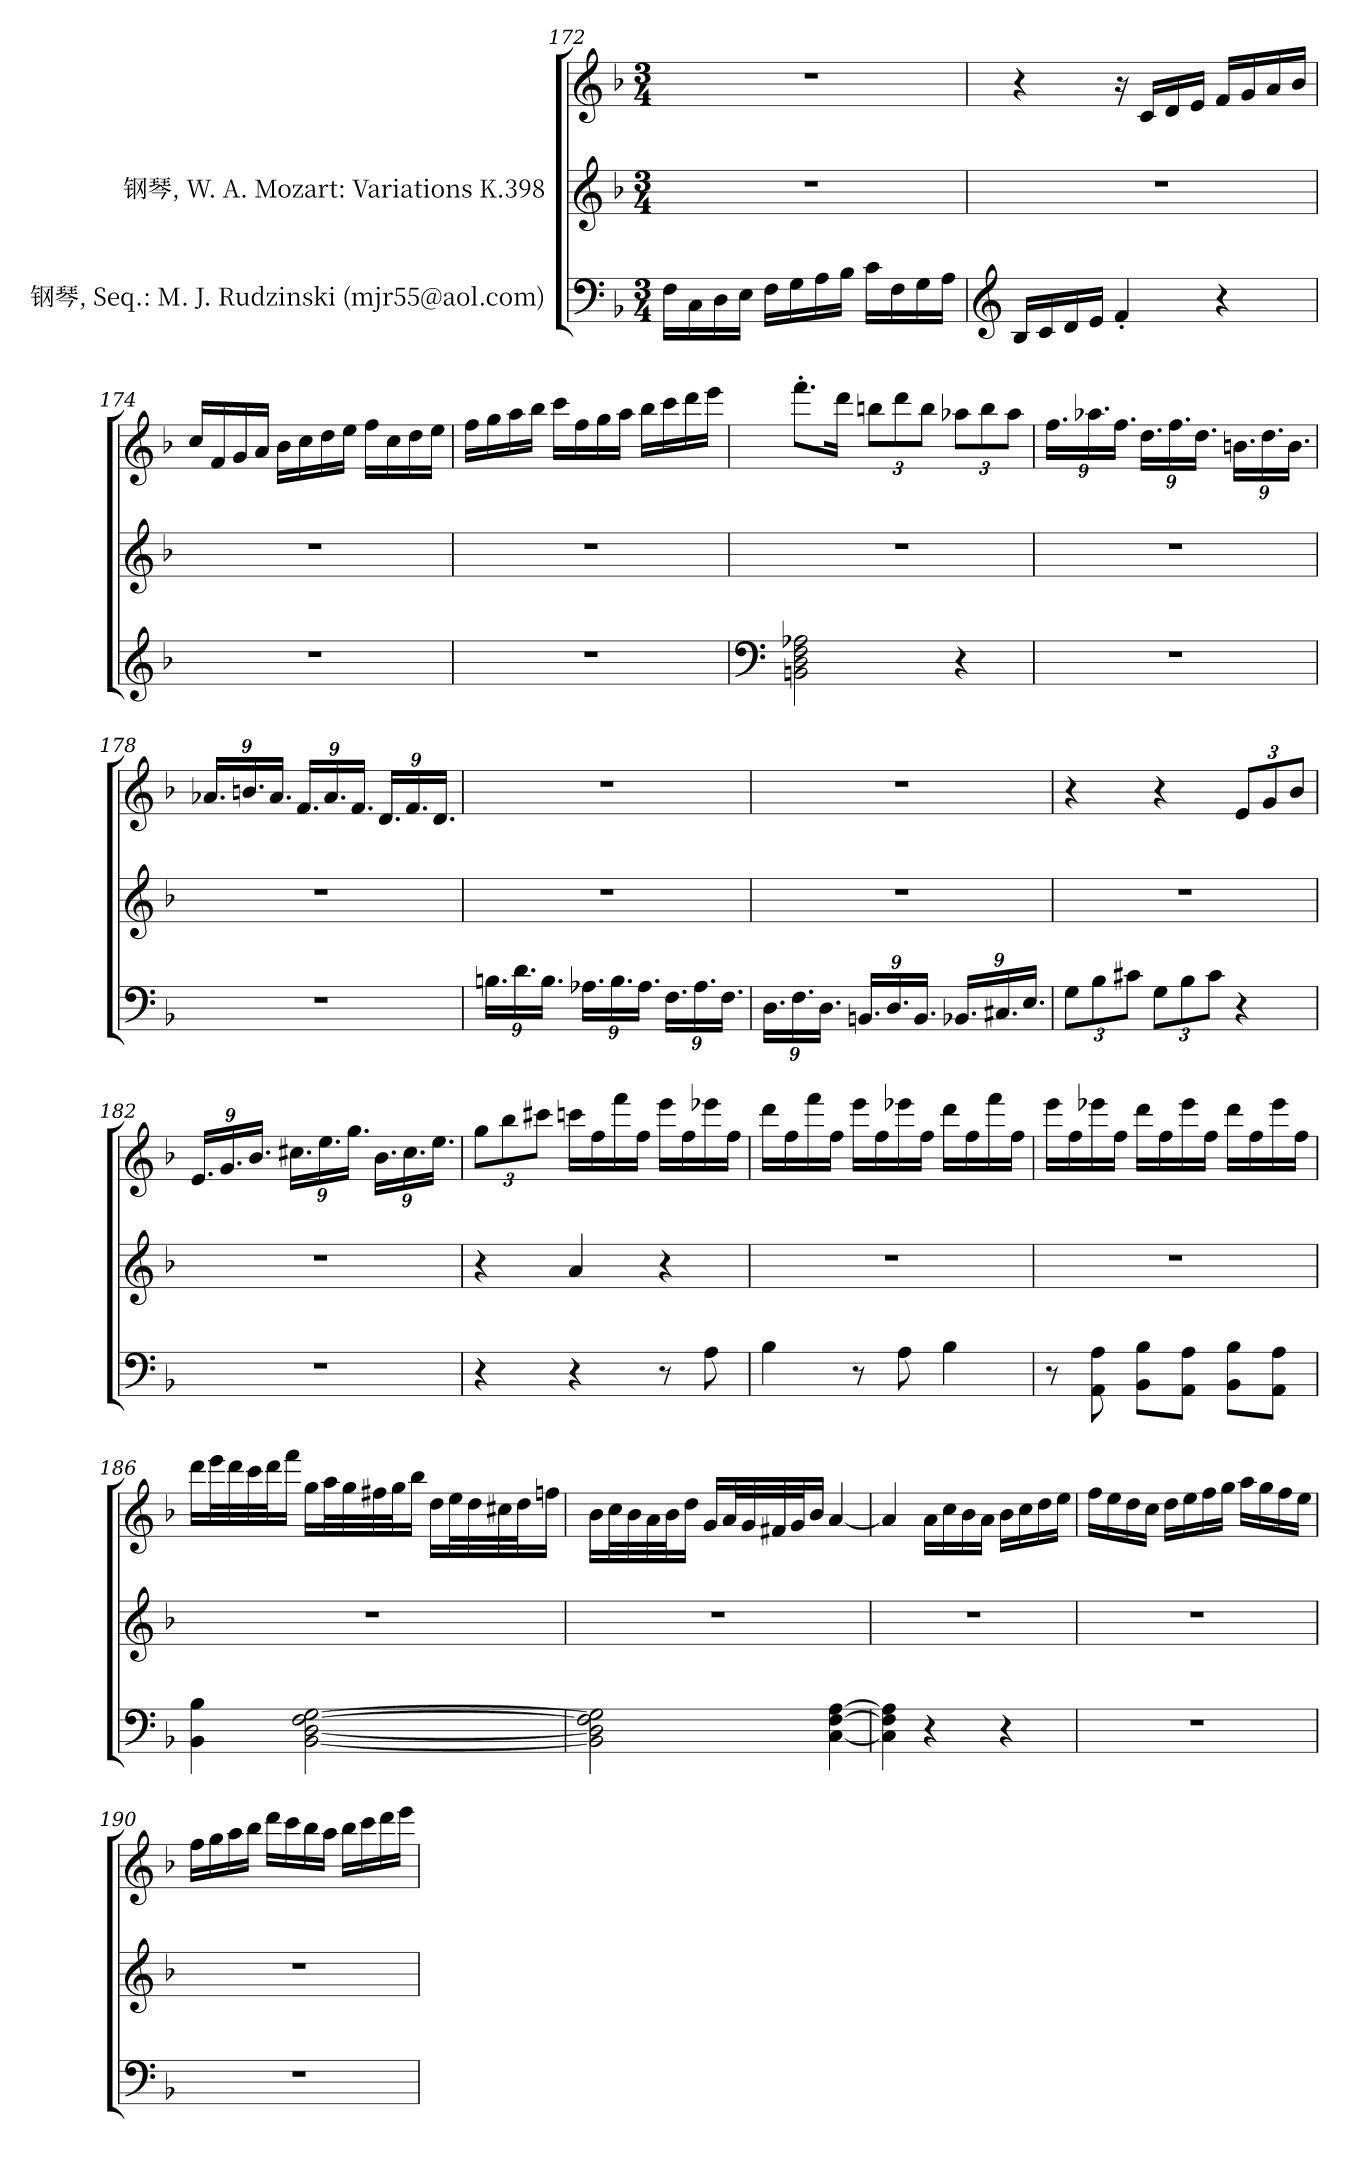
**kern	**kern	**kern
*part2	*part1	*part1
*staff3	*staff2	*staff1
*I"钢琴, Seq.: M. J. Rudzinski (mjr55@aol.com)	*I"钢琴, W. A. Mozart: Variations K.398	*
*clefF4	*clefG2	*clefG2
*k[b-]	*k[b-]	*k[b-]
*M3/4	*M3/4	*M3/4
=172	=172	=172
16F\LL	2.r	2.r
16C\	.	.
16D\	.	.
16E\JJ	.	.
16F\LL	.	.
16G\	.	.
16A\	.	.
16B-\JJ	.	.
16c\LL	.	.
16F\	.	.
16G\	.	.
16A\JJ	.	.
!!LO:LB:g=z
=173	=173	=173
*clefG2	*	*
16B-/LL	2.r	4r
16c/	.	.
16d/	.	.
16e/JJ	.	.
4f'/	.	16r
.	.	16c/LL
.	.	16d/
.	.	16e/JJ
4r	.	16f/LL
.	.	16g/
.	.	16a/
.	.	16b-/JJ
=174	=174	=174
2.r	2.r	16cc/LL
.	.	16f/
.	.	16g/
.	.	16a/JJ
.	.	16b-\LL
.	.	16cc\
.	.	16dd\
.	.	16ee\JJ
.	.	16ff\LL
.	.	16cc\
.	.	16dd\
.	.	16ee\JJ
=175	=175	=175
2.r	2.r	16ff\LL
.	.	16gg\
.	.	16aa\
.	.	16bb-\JJ
.	.	16ccc\LL
.	.	16ff\
.	.	16gg\
.	.	16aa\JJ
.	.	16bb-\LL
.	.	16ccc\
.	.	16ddd\
.	.	16eee\JJ
!!LO:PB:g=z
=176	=176	=176
*clefF4	*	*
2BBn\ 2D\ 2F\ 2A-X\	2.r	8.fff'\L
.	.	16ddd\Jk
*	*	*Xbrackettup
.	.	12bbn\L
.	.	12ddd\
.	.	12bb\J
4r	.	12aa-X\L
.	.	12bb\
.	.	12aa-\J
=177	=177	=177
2.r	2.r	18.ff\LL
.	.	18.aa-X\
.	.	18.ff\JJ
.	.	18.dd\LL
.	.	18.ff\
.	.	18.dd\JJ
.	.	18.bn\LL
.	.	18.dd\
.	.	18.b\JJ
=178	=178	=178
2.r	2.r	18.a-X/LL
.	.	18.bn/
.	.	18.a-/JJ
.	.	18.f/LL
.	.	18.a-/
.	.	18.f/JJ
.	.	18.d/LL
.	.	18.f/
.	.	18.d/JJ
!!LO:LB:g=z
=179	=179	=179
*Xbrackettup	*	*
18.Bn\LL	2.r	2.r
18.d\	.	.
18.B\JJ	.	.
18.A-X\LL	.	.
18.B\	.	.
18.A-\JJ	.	.
18.F\LL	.	.
18.A-\	.	.
18.F\JJ	.	.
=180	=180	=180
18.D\LL	2.r	2.r
18.F\	.	.
18.D\JJ	.	.
18.BBn/LL	.	.
18.D/	.	.
18.BB/JJ	.	.
18.BB-X/LL	.	.
18.C#X/	.	.
18.E/JJ	.	.
=181	=181	=181
12G\L	2.r	4r
12B-\	.	.
12c#X\J	.	.
12G\L	.	4r
12B-\	.	.
12c#\J	.	.
4r	.	12e/L
.	.	12g/
.	.	12b-/J
!!LO:LB:g=z
=182	=182	=182
2.r	2.r	18.e/LL
.	.	18.g/
.	.	18.b-/JJ
.	.	18.cc#X\LL
.	.	18.ee\
.	.	18.gg\JJ
.	.	18.b-\LL
.	.	18.cc#\
.	.	18.ee\JJ
=183	=183	=183
4r	4r	12gg\L
.	.	12bb-\
.	.	12ccc#X\J
4r	4a/	16cccn\LL
.	.	16ff\
.	.	16fff\
.	.	16ff\JJ
8r	4r	16eee\LL
.	.	16ff\
8A\	.	16eee-X\
.	.	16ff\JJ
=184	=184	=184
4B-\	2.r	16ddd\LL
.	.	16ff\
.	.	16fff\
.	.	16ff\JJ
8r	.	16eee\LL
.	.	16ff\
8A\	.	16eee-X\
.	.	16ff\JJ
4B-\	.	16ddd\LL
.	.	16ff\
.	.	16fff\
.	.	16ff\JJ
!!LO:LB:g=z
=185	=185	=185
8r	2.r	16eee\LL
.	.	16ff\
8AA\ 8A\	.	16eee-X\
.	.	16ff\JJ
8BB-\ 8B-\L	.	16ddd\LL
.	.	16ff\
8AA\ 8A\J	.	16eee-\
.	.	16ff\JJ
8BB-\ 8B-\L	.	16ddd\LL
.	.	16ff\
8AA\ 8A\J	.	16eee-\
.	.	16ff\JJ
=186	=186	=186
4BB-\ 4B-\	2.r	16ddd\LL
.	.	32eee\L
.	.	32ddd\
.	.	32ccc\
.	.	32ddd\J
.	.	16fff\JJ
[2BB-\ [2D\ [2F\ [2G\	.	16gg\LL
.	.	32aa\L
.	.	32gg\
.	.	32ff#X\
.	.	32gg\J
.	.	16bb-\JJ
.	.	16dd\LL
.	.	32ee\L
.	.	32dd\
.	.	32cc#X\
.	.	32dd\J
.	.	16ffn\JJ
!!LO:PB:g=z
=187	=187	=187
2BB-\] 2D\] 2F\] 2G\]	2.r	16b-\LL
.	.	32cc\L
.	.	32b-\
.	.	32a\
.	.	32b-\J
.	.	16dd\JJ
.	.	16g/LL
.	.	32a/L
.	.	32g/
.	.	32f#X/
.	.	32g/J
.	.	16b-/JJ
[4C\ [4F\ [4A\	.	[4a/
=188	=188	=188
4C\] 4F\] 4A\]	2.r	4a/]
4r	.	16a\LL
.	.	16cc\
.	.	16b-\
.	.	16a\JJ
4r	.	16b-\LL
.	.	16cc\
.	.	16dd\
.	.	16ee\JJ
=189	=189	=189
2.r	2.r	16ff\LL
.	.	16ee\
.	.	16dd\
.	.	16cc\JJ
.	.	16dd\LL
.	.	16ee\
.	.	16ff\
.	.	16gg\JJ
.	.	16aa\LL
.	.	16gg\
.	.	16ff\
.	.	16ee\JJ
!!LO:LB:g=z
=190	=190	=190
2.r	2.r	16ff\LL
.	.	16gg\
.	.	16aa\
.	.	16bb-\JJ
.	.	16ddd\LL
.	.	16ccc\
.	.	16bb-\
.	.	16aa\JJ
.	.	16bb-\LL
.	.	16ccc\
.	.	16ddd\
.	.	16eee\JJ
=	=	=
*-	*-	*-
